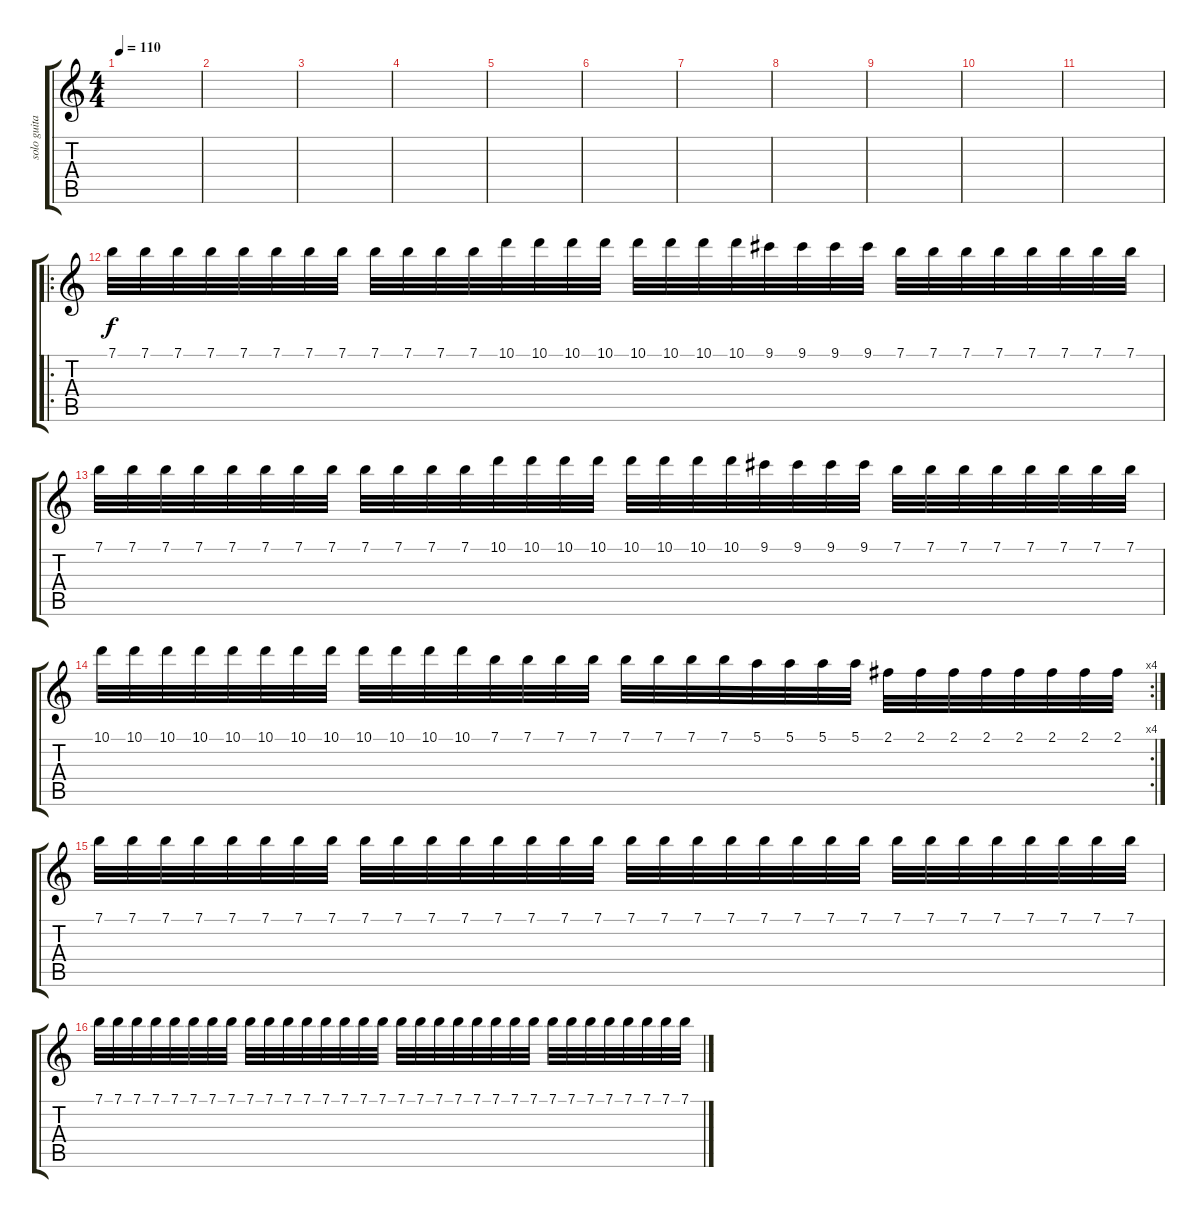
\track ("solo guitar 2" "solo guita") {instrument overdrivenguitar}
\staff {score tabs}
\tuning (E4 B3 G3 D3 A2 E2) {hide}
\ts (4 4)
\tempo 110
\clef g2
\ks c
|
|
|
|
|
|
|
|
|
|
|
\ro
7.1.32 7.1.32 7.1.32 7.1.32 7.1.32 7.1.32 7.1.32 7.1.32 7.1.32 7.1.32 7.1.32 7.1.32 10.1.32 10.1.32 10.1.32 10.1.32 10.1.32 10.1.32 10.1.32 10.1.32 9.1.32 9.1.32 9.1.32 9.1.32 7.1.32 7.1.32 7.1.32 7.1.32 7.1.32 7.1.32 7.1.32 7.1.32 |
7.1.32 7.1.32 7.1.32 7.1.32 7.1.32 7.1.32 7.1.32 7.1.32 7.1.32 7.1.32 7.1.32 7.1.32 10.1.32 10.1.32 10.1.32 10.1.32 10.1.32 10.1.32 10.1.32 10.1.32 9.1.32 9.1.32 9.1.32 9.1.32 7.1.32 7.1.32 7.1.32 7.1.32 7.1.32 7.1.32 7.1.32 7.1.32 |
\rc 4
10.1.32 10.1.32 10.1.32 10.1.32 10.1.32 10.1.32 10.1.32 10.1.32 10.1.32 10.1.32 10.1.32 10.1.32 7.1.32 7.1.32 7.1.32 7.1.32 7.1.32 7.1.32 7.1.32 7.1.32 5.1.32 5.1.32 5.1.32 5.1.32 2.1.32 2.1.32 2.1.32 2.1.32 2.1.32 2.1.32 2.1.32 2.1.32 |
7.1.32 7.1.32 7.1.32 7.1.32 7.1.32 7.1.32 7.1.32 7.1.32 7.1.32 7.1.32 7.1.32 7.1.32 7.1.32 7.1.32 7.1.32 7.1.32 7.1.32 7.1.32 7.1.32 7.1.32 7.1.32 7.1.32 7.1.32 7.1.32 7.1.32 7.1.32 7.1.32 7.1.32 7.1.32 7.1.32 7.1.32 7.1.32 |
7.1.32 7.1.32 7.1.32 7.1.32 7.1.32 7.1.32 7.1.32 7.1.32 7.1.32 7.1.32 7.1.32 7.1.32 7.1.32 7.1.32 7.1.32 7.1.32 7.1.32 7.1.32 7.1.32 7.1.32 7.1.32 7.1.32 7.1.32 7.1.32 7.1.32 7.1.32 7.1.32 7.1.32 7.1.32 7.1.32 7.1.32 7.1.32
